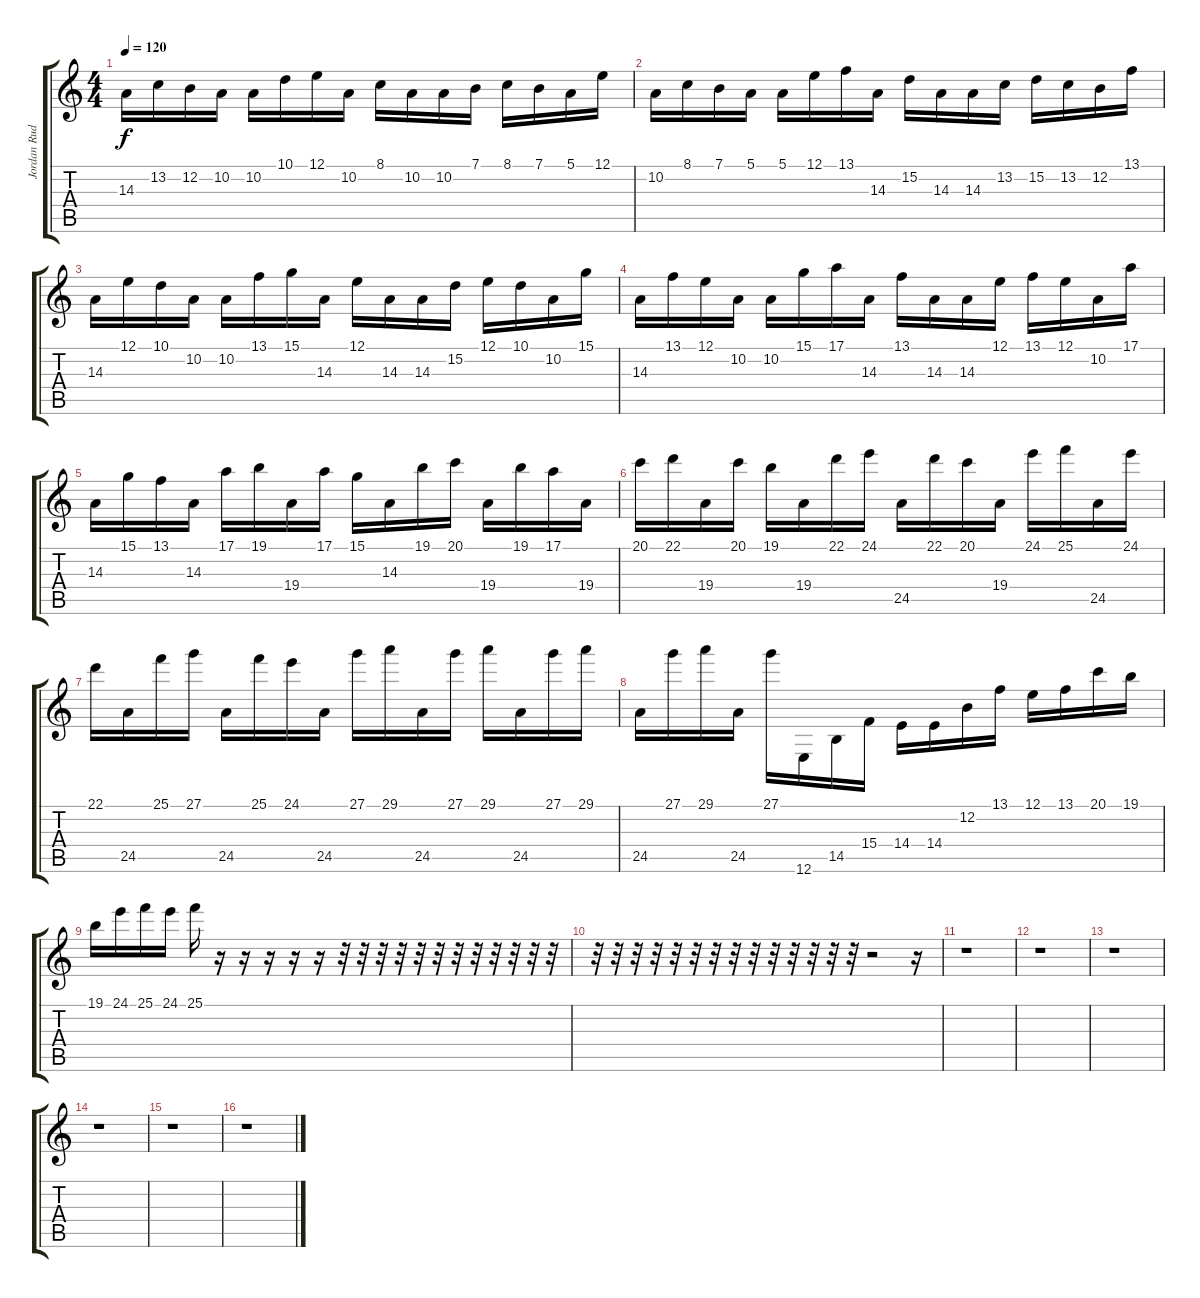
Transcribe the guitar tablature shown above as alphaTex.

\track ("Jordan Rudess - Synthé 2" "Jordan Rud") {instrument stringensemble2}
\staff {score tabs}
\tuning (E4 B3 G3 D3 A2 E2) {hide}
\ts (4 4)
\tempo 120
\clef g2
\ks c
14.3.16{dy f} 13.2.16 12.2.16 10.2.16 10.2.16 10.1.16 12.1.16 10.2.16 8.1.16 10.2.16 10.2.16 7.1.16 8.1.16 7.1.16 5.1.16 12.1.16 |
10.2.16 8.1.16 7.1.16 5.1.16 5.1.16 12.1.16 13.1.16 14.3.16 15.2.16 14.3.16 14.3.16 13.2.16 15.2.16 13.2.16 12.2.16 13.1.16 |
14.3.16 12.1.16 10.1.16 10.2.16 10.2.16 13.1.16 15.1.16 14.3.16 12.1.16 14.3.16 14.3.16 15.2.16 12.1.16 10.1.16 10.2.16 15.1.16 |
14.3.16 13.1.16 12.1.16 10.2.16 10.2.16 15.1.16 17.1.16 14.3.16 13.1.16 14.3.16 14.3.16 12.1.16 13.1.16 12.1.16 10.2.16 17.1.16 |
14.3.16 15.1.16 13.1.16 14.3.16 17.1.16 19.1.16 19.4.16 17.1.16 15.1.16 14.3.16 19.1.16 20.1.16 19.4.16 19.1.16 17.1.16 19.4.16 |
20.1.16 22.1.16 19.4.16 20.1.16 19.1.16 19.4.16 22.1.16 24.1.16 24.5.16 22.1.16 20.1.16 19.4.16 24.1.16 25.1.16 24.5.16 24.1.16 |
22.1.16 24.5.16 25.1.16 27.1.16 24.5.16 25.1.16 24.1.16 24.5.16 27.1.16 29.1.16 24.5.16 27.1.16 29.1.16 24.5.16 27.1.16 29.1.16 |
24.5.16 27.1.16 29.1.16 24.5.16 27.1.16 12.6.16 14.5.16 15.4.16 14.4.16 14.4.16 12.2.16 13.1.16 12.1.16 13.1.16 20.1.16 19.1.16 |
19.1.16 24.1.16 25.1.16 24.1.16 25.1.16 r.16 r.16 r.16 r.16 r.16 r.32 r.32 r.32 r.32 r.32 r.32 r.32 r.32 r.32 r.32 r.32 r.32 |
r.32 r.32 r.32 r.32 r.32 r.32 r.32 r.32 r.32 r.32 r.32 r.32 r.32 r.32 r.2 r.16 |
r.1 |
r.1 |
r.1 |
r.1 |
r.1 |
r.1
